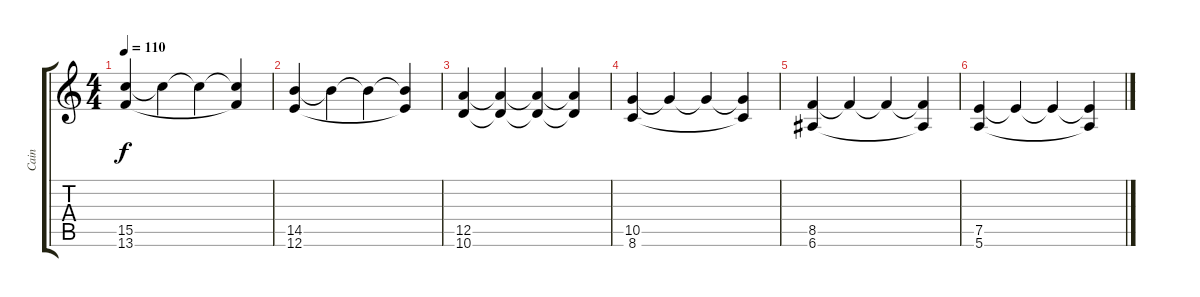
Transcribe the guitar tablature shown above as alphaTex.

\track ("Cain" "Cain") {instrument distortionguitar}
\staff {score tabs}
\tuning (E4 B3 G3 D3 A2 E2) {hide}
\ts (4 4)
\tempo 110
\clef g2
\ks c
(15.5 13.6).4{dy f} 15.5{t}.4 15.5{t}.4 (15.5{t} 13.6{t}).4 |
(14.5 12.6).4 14.5{t}.4 14.5{t}.4 (14.5{t} 12.6{t}).4 |
(12.5 10.6).4 (12.5{t} 10.6{t}).4 (12.5{t} 10.6{t}).4 (12.5{t} 10.6{t}).4 |
(10.5 8.6).4 10.5{t}.4 10.5{t}.4 (10.5{t} 8.6{t}).4 |
(8.5 6.6).4 8.5{t}.4 8.5{t}.4 (8.5{t} 6.6{t}).4 |
(7.5 5.6).4 7.5{t}.4 7.5{t}.4 (7.5{t} 5.6{t}).4
